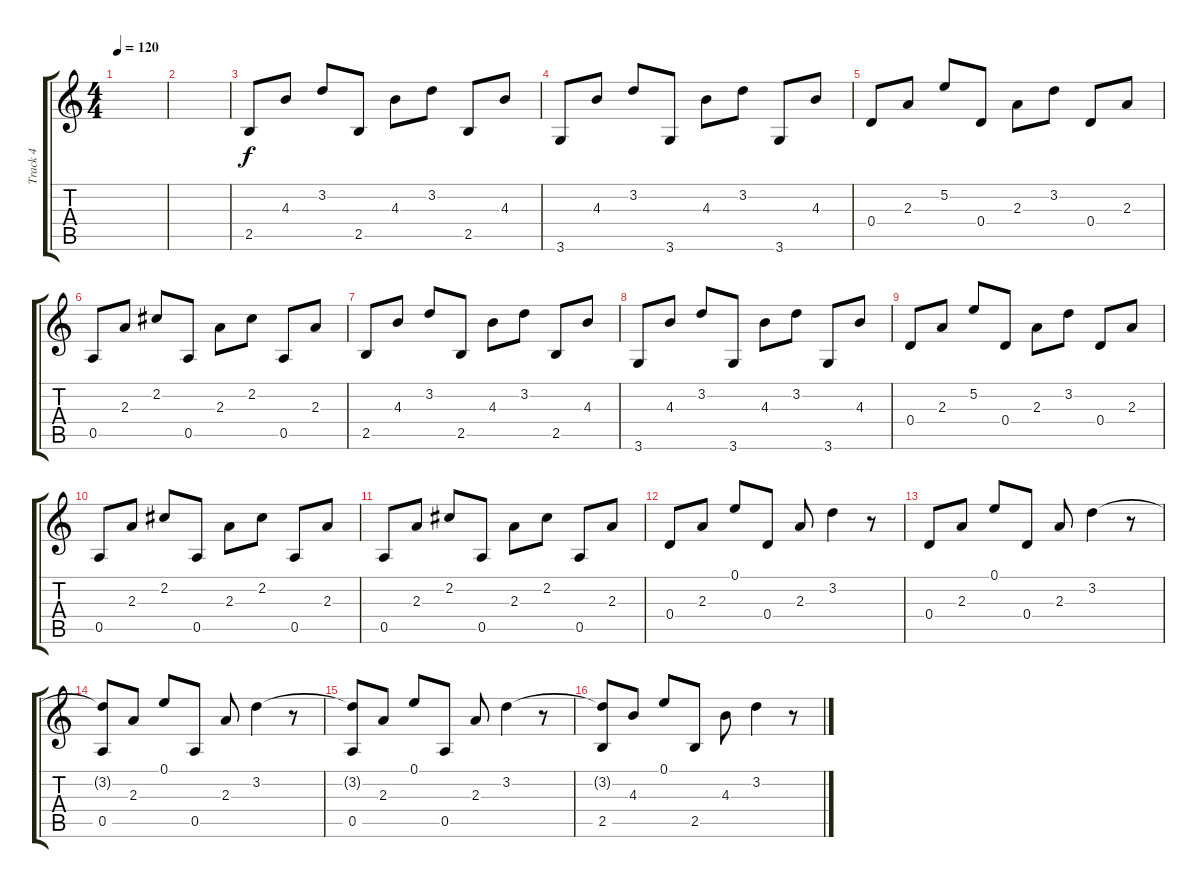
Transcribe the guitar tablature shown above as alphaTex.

\track ("Track 4" "Track 4") {instrument acousticguitarsteel}
\staff {score tabs}
\tuning (E4 B3 G3 D3 A2 E2) {hide}
\ts (4 4)
\tempo 120
\clef g2
\ks c
|
|
2.5.8 4.3.8 3.2.8 2.5.8 4.3.8 3.2.8 2.5.8 4.3.8 |
3.6.8 4.3.8 3.2.8 3.6.8 4.3.8 3.2.8 3.6.8 4.3.8 |
0.4.8 2.3.8 5.2.8 0.4.8 2.3.8 3.2.8 0.4.8 2.3.8 |
0.5.8 2.3.8 2.2.8 0.5.8 2.3.8 2.2.8 0.5.8 2.3.8 |
2.5.8 4.3.8 3.2.8 2.5.8 4.3.8 3.2.8 2.5.8 4.3.8 |
3.6.8 4.3.8 3.2.8 3.6.8 4.3.8 3.2.8 3.6.8 4.3.8 |
0.4.8 2.3.8 5.2.8 0.4.8 2.3.8 3.2.8 0.4.8 2.3.8 |
0.5.8 2.3.8 2.2.8 0.5.8 2.3.8 2.2.8 0.5.8 2.3.8 |
0.5.8 2.3.8 2.2.8 0.5.8 2.3.8 2.2.8 0.5.8 2.3.8 |
0.4.8 2.3.8 0.1.8 0.4.8 2.3.8 3.2.4 r.8 |
0.4.8 2.3.8 0.1.8 0.4.8 2.3.8 3.2.4 r.8 |
(3.2{t} 0.5).8 2.3.8 0.1.8 0.5.8 2.3.8 3.2.4 r.8 |
(3.2{t} 0.5).8 2.3.8 0.1.8 0.5.8 2.3.8 3.2.4 r.8 |
(3.2{t} 2.5).8 4.3.8 0.1.8 2.5.8 4.3.8 3.2.4 r.8
